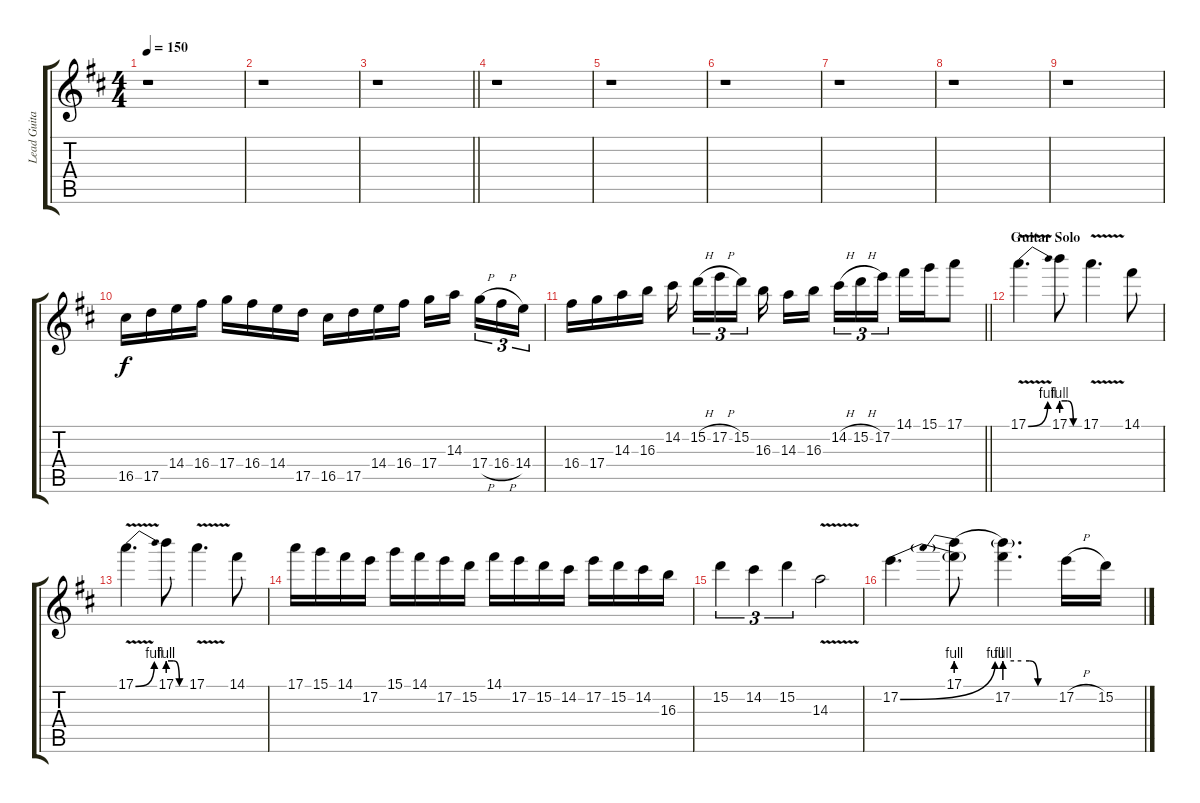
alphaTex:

\track ("Lead Guitar: Mikael Bakajev" "Lead Guita") {instrument overdrivenguitar}
\staff {score tabs}
\tuning (E4 B3 G3 D3 A2 E2) {hide}
\ts (4 4)
\tempo 150
\clef g2
\ks d
r.1{dy f} |
r.1 |
\barLineRight lightlight
r.1 |
r.1 |
r.1 |
r.1 |
r.1 |
r.1 |
r.1 |
16.5.16 17.5.16 14.4.16 16.4.16 17.4.16 16.4.16 14.4.16 17.5.16 16.5.16 17.5.16 14.4.16 16.4.16 17.4.16 14.3.16{beam splitsecondary} 17.4{h}.16{tu (3 2)} 16.4{h}.16{tu (3 2)} 14.4.16{tu (3 2)} |
\barLineRight lightlight
16.4.16 17.4.16 14.3.16 16.3.16 14.2.16{beam splitsecondary} 15.2{h}.16{tu (3 2)} 17.2{h}.16{tu (3 2)} 15.2.16{tu (3 2) beam splitsecondary} 16.3.16 14.3.16 16.3.16{beam splitsecondary} 14.2{h}.16{tu (3 2)} 15.2{h}.16{tu (3 2)} 17.2.16{tu (3 2)} 14.1.16 15.1.16 17.1.8 |
\section ("" "Guitar Solo")
17.1{be (bend 0 0 60 4) v}.4{d} 17.1{be (custom 0 4 20 4 40 0 60 0)}.8 17.1{v}.4{d} 14.1.8 |
17.1{be (bend 0 0 60 4) v}.4{d} 17.1{be (custom 0 4 20 4 40 0 60 0)}.8 17.1{v}.4{d} 14.1.8 |
17.1.16 15.1.16 14.1.16 17.2.16 15.1.16 14.1.16 17.2.16 15.2.16 14.1.16 17.2.16 15.2.16 14.2.16 17.2.16 15.2.16 14.2.16 16.3.16 |
15.2.4{tu (3 2)} 14.2.4{tu (3 2)} 15.2.4{tu (3 2)} 14.3{v}.2 |
17.2{be (bend 0 0 60 4)}.4{d} (17.1{be (prebend 0 4 60 4)} 17.2{t}).8 (17.1{t} 17.2{be (custom 0 4 20 4 30 4 40 0 45 0 60 0)}).4{d} 17.2{h}.16 15.2.16
